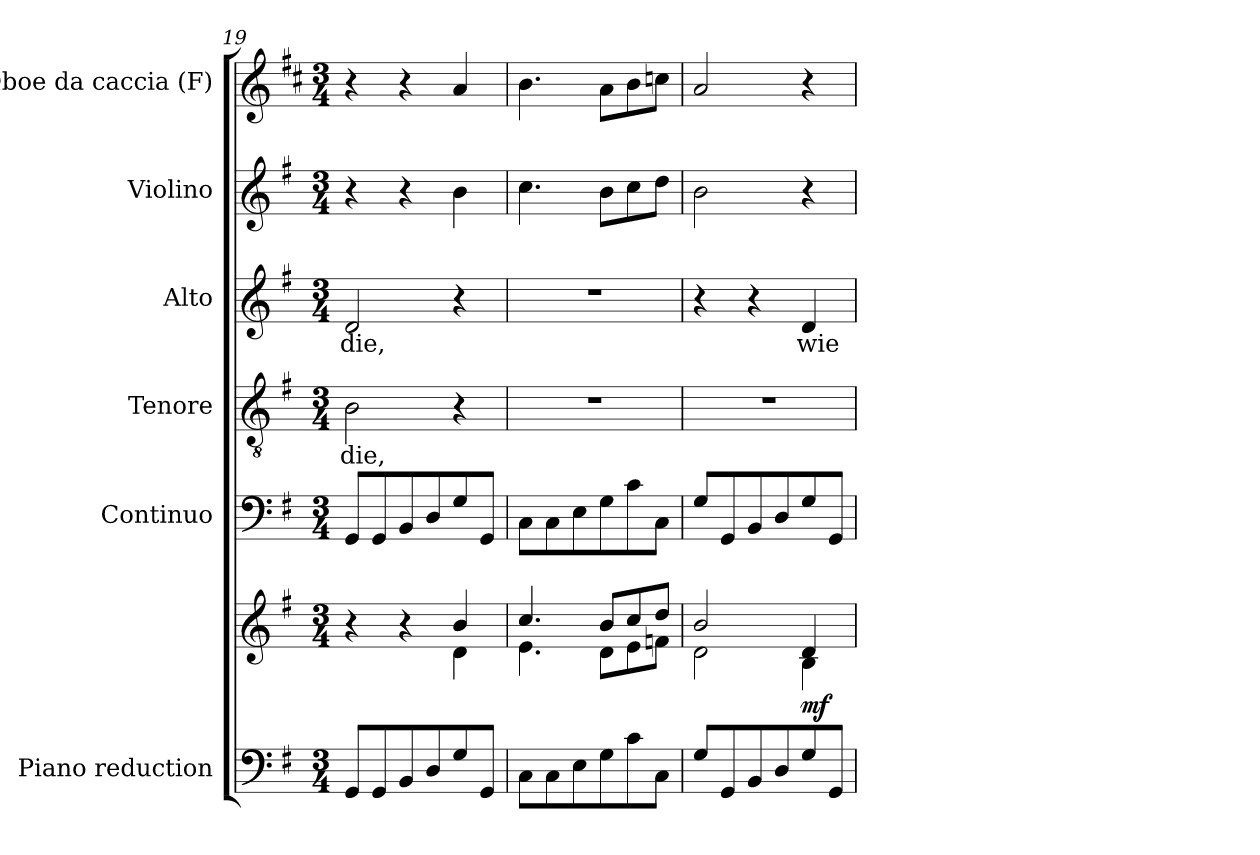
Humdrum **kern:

**kern	**kern	**dynam	**kern	**kern	**text	**kern	**text	**kern	**kern
*part6	*part6	*part6	*part5	*part4	*part4	*part3	*part3	*part2	*part1
*staff7	*staff6	*staff6/7	*staff5	*staff4	*staff4	*staff3	*staff3	*staff2	*staff1
*I"Piano reduction	*	*	*I"Continuo	*I"Tenore	*	*I"Alto	*	*I"Violino	*I"Oboe da caccia (F)
*I'Pno	*	*	*	*	*	*	*	*I'Vln	*
!!LO:LB:g=z
*clefF4	*clefG2	*	*clefF4	*clefGv2	*	*clefG2	*	*clefG2	*clefG2
*	*	*	*	*	*	*	*	*	*ITrd4c7
*k[f#]	*k[f#]	*	*k[f#]	*k[f#]	*	*k[f#]	*	*k[f#]	*k[f#]
*M3/4	*M3/4	*	*M3/4	*M3/4	*	*M3/4	*	*M3/4	*M3/4
=19	=19	=19	=19	=19	=19	=19	=19	=19	=19
*	*^	*	*	*	*	*	*	*	*
!	!	!	!	!	!	!LO:LY:b	!	!LO:LY:b	!	!
8GG/L	4r	4ryy	.	8GG/L	2B\	die,	2d/	die,	4r	4r
8GG/	.	.	.	8GG/	.	.	.	.	.	.
8BB/	4r	4ryy	.	8BB/	.	.	.	.	4r	4r
8D/	.	.	.	8D/	.	.	.	.	.	.
8G/	4b/	4d\	.	8G/	4r	.	4r	.	4b\	4d/
8GG/J	.	.	.	8GG/J	.	.	.	.	.	.
=20	=20	=20	=20	=20	=20	=20	=20	=20	=20	=20
8C\L	4.cc/	4.e\	.	8C\L	2.r	.	2.r	.	4.cc\	4.e\
8C\	.	.	.	8C\	.	.	.	.	.	.
8E\	.	.	.	8E\	.	.	.	.	.	.
8G\	8b/L	8d\L	.	8G\	.	.	.	.	8b\L	8d\L
8c\	8cc/	8e\	.	8c\	.	.	.	.	8cc\	8e\
8C\J	8dd/J	8fn\J	.	8C\J	.	.	.	.	8dd\J	8fn\J
=21	=21	=21	=21	=21	=21	=21	=21	=21	=21	=21
8G/L	2b/	2d\	.	8G/L	2.r	.	4r	.	2b\	2d/
8GG/	.	.	.	8GG/	.	.	.	.	.	.
8BB/	.	.	.	8BB/	.	.	4r	.	.	.
8D/	.	.	.	8D/	.	.	.	.	.	.
!	!	!	!LO:DY:b	!	!	!	!	!LO:LY:b	!	!
8G/	4d/	4B\	mf	8G/	.	.	4d/	wie	4r	4r
8GG/J	.	.	.	8GG/J	.	.	.	.	.	.
*	*v	*v	*	*	*	*	*	*	*	*
=	=	=	=	=	=	=	=	=	=
*-	*-	*-	*-	*-	*-	*-	*-	*-	*-
